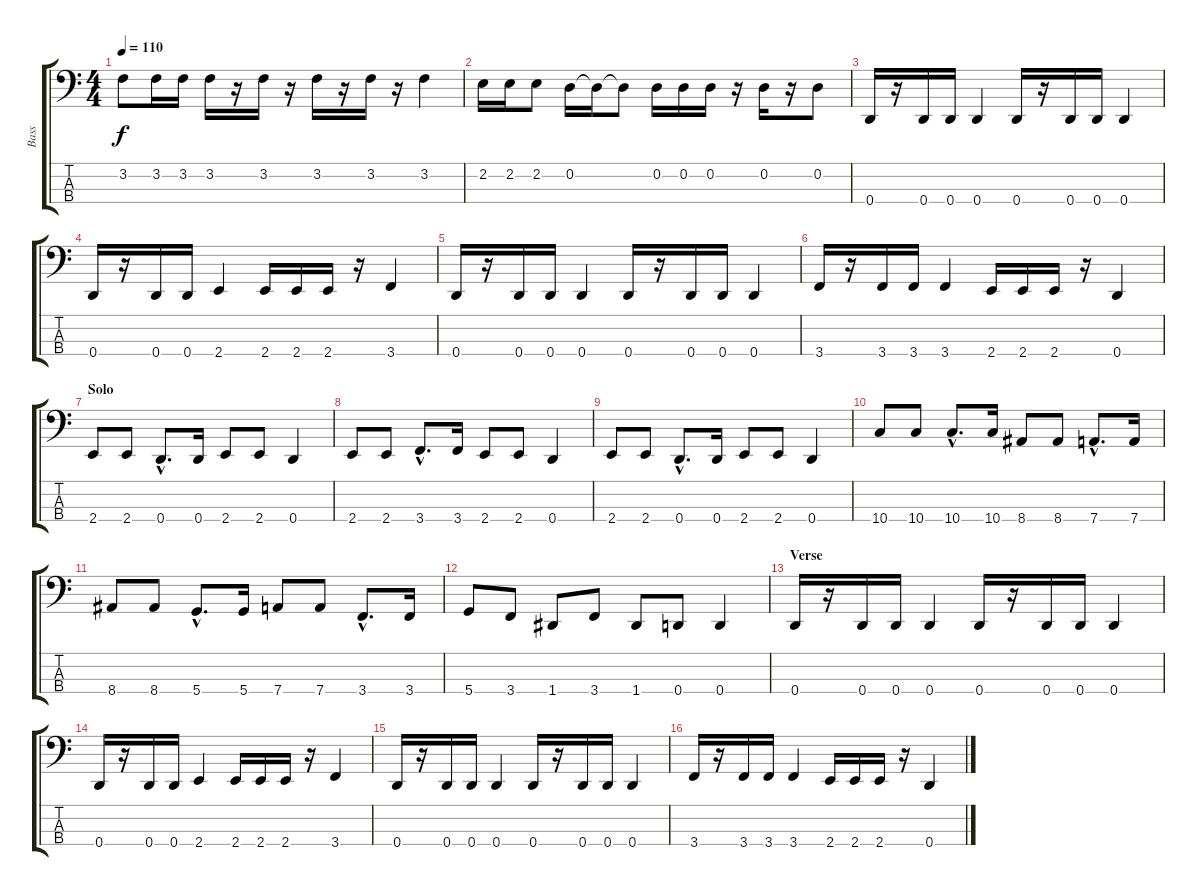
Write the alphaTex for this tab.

\track ("Bass" "Bass") {instrument electricbassfinger}
\staff {score tabs}
\tuning (G2 D2 A1 D1) {hide}
\ts (4 4)
\tempo 110
\clef f4
\ks c
3.2.8{dy f} 3.2.16 3.2.16 3.2.16 r.16 3.2.16 r.16 3.2.16 r.16 3.2.16 r.16 3.2.4 |
2.2.16 2.2.16 2.2.8 0.2.16 0.2{t}.16 0.2{t}.8 0.2.16 0.2.16 0.2.16 r.16 0.2.16 r.16 0.2.8 |
0.4.16 r.16 0.4.16 0.4.16 0.4.4 0.4.16 r.16 0.4.16 0.4.16 0.4.4 |
0.4.16 r.16 0.4.16 0.4.16 2.4.4 2.4.16 2.4.16 2.4.16 r.16 3.4.4 |
0.4.16 r.16 0.4.16 0.4.16 0.4.4 0.4.16 r.16 0.4.16 0.4.16 0.4.4 |
3.4.16 r.16 3.4.16 3.4.16 3.4.4 2.4.16 2.4.16 2.4.16 r.16 0.4.4 |
\section ("" "Solo")
2.4.8 2.4.8 0.4{hac}.8{d} 0.4.16 2.4.8 2.4.8 0.4.4 |
2.4.8 2.4.8 3.4{hac}.8{d} 3.4.16 2.4.8 2.4.8 0.4.4 |
2.4.8 2.4.8 0.4{hac}.8{d} 0.4.16 2.4.8 2.4.8 0.4.4 |
10.4.8 10.4.8 10.4{hac}.8{d} 10.4.16 8.4.8 8.4.8 7.4{hac}.8{d} 7.4.16 |
8.4.8 8.4.8 5.4{hac}.8{d} 5.4.16 7.4.8 7.4.8 3.4{hac}.8{d} 3.4.16 |
5.4.8 3.4.8 1.4.8 3.4.8 1.4.8 0.4.8 0.4.4 |
\section ("" "Verse")
0.4.16 r.16 0.4.16 0.4.16 0.4.4 0.4.16 r.16 0.4.16 0.4.16 0.4.4 |
0.4.16 r.16 0.4.16 0.4.16 2.4.4 2.4.16 2.4.16 2.4.16 r.16 3.4.4 |
0.4.16 r.16 0.4.16 0.4.16 0.4.4 0.4.16 r.16 0.4.16 0.4.16 0.4.4 |
3.4.16 r.16 3.4.16 3.4.16 3.4.4 2.4.16 2.4.16 2.4.16 r.16 0.4.4
